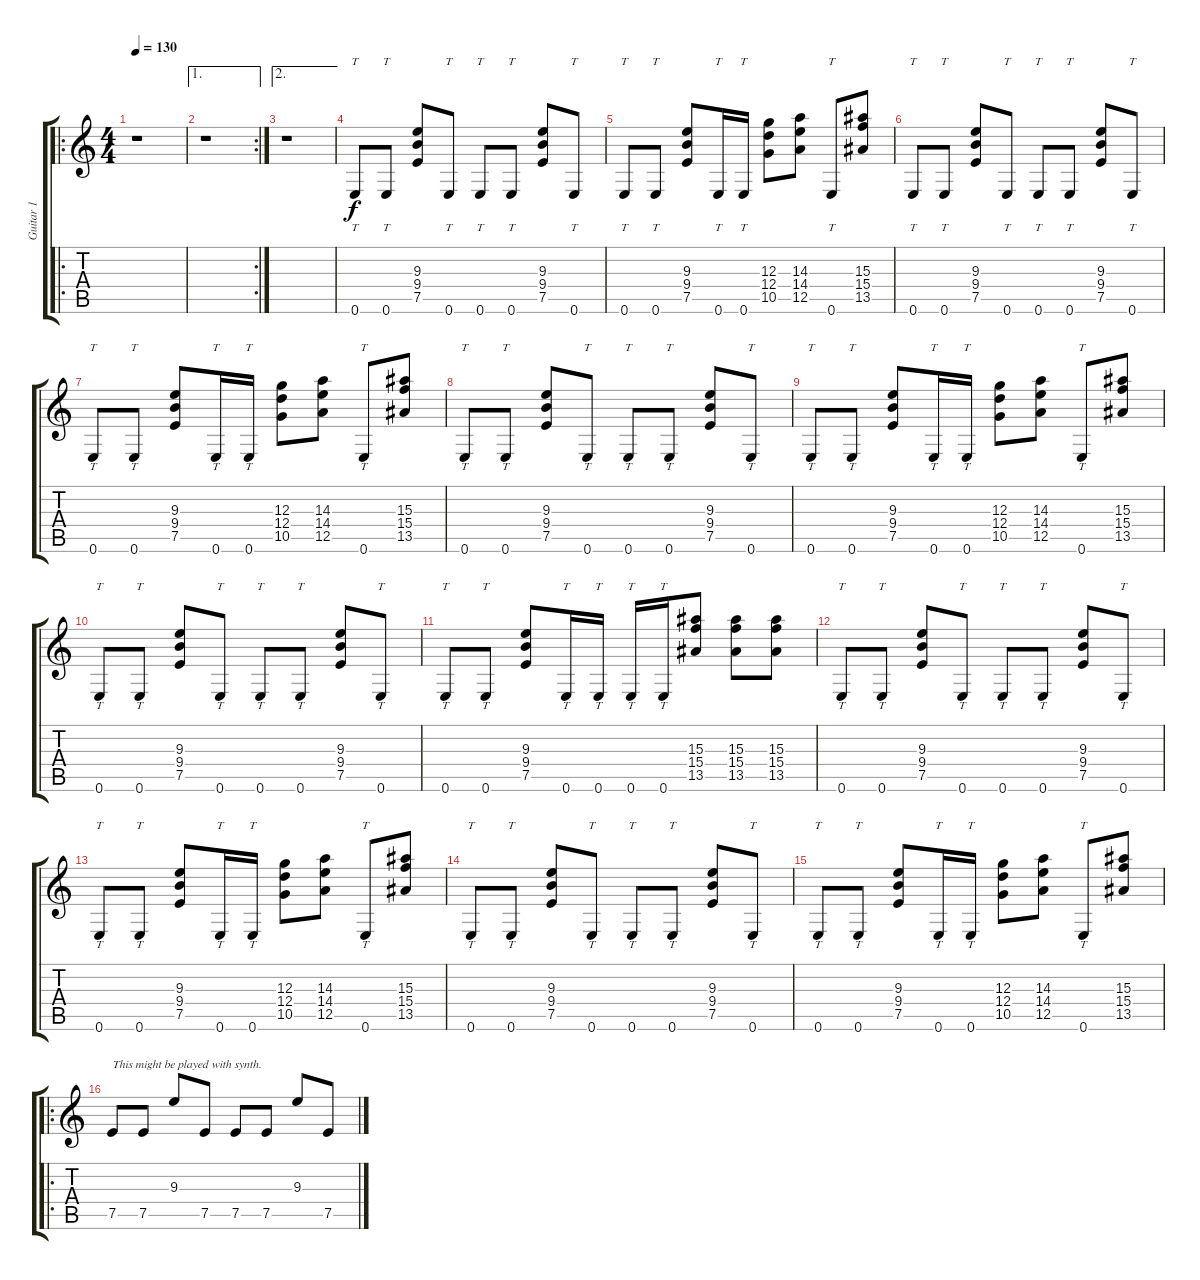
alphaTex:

\track ("Guitar 1" "Guitar 1") {instrument distortionguitar}
\staff {score tabs}
\tuning (E4 B3 G3 D3 A2 E2) {hide}
\ro
\ts (4 4)
\tempo 130
\clef g2
\ks c
r.1{dy f instrument distortionguitar} |
\ae 1
\rc 2
r.1 |
\ae 2
r.1 |
0.6.8{tt} 0.6.8{tt} (9.3 9.4 7.5).8 0.6.8{tt} 0.6.8{tt} 0.6.8{tt} (9.3 9.4 7.5).8 0.6.8{tt} |
0.6.8{tt} 0.6.8{tt} (9.3 9.4 7.5).8 0.6.16{tt} 0.6.16{tt} (12.3 12.4 10.5).8 (14.3 14.4 12.5).8 0.6.8{tt} (15.3 15.4 13.5).8 |
0.6.8{tt} 0.6.8{tt} (9.3 9.4 7.5).8 0.6.8{tt} 0.6.8{tt} 0.6.8{tt} (9.3 9.4 7.5).8 0.6.8{tt} |
0.6.8{tt} 0.6.8{tt} (9.3 9.4 7.5).8 0.6.16{tt} 0.6.16{tt} (12.3 12.4 10.5).8 (14.3 14.4 12.5).8 0.6.8{tt} (15.3 15.4 13.5).8 |
0.6.8{tt} 0.6.8{tt} (9.3 9.4 7.5).8 0.6.8{tt} 0.6.8{tt} 0.6.8{tt} (9.3 9.4 7.5).8 0.6.8{tt} |
0.6.8{tt} 0.6.8{tt} (9.3 9.4 7.5).8 0.6.16{tt} 0.6.16{tt} (12.3 12.4 10.5).8 (14.3 14.4 12.5).8 0.6.8{tt} (15.3 15.4 13.5).8 |
0.6.8{tt} 0.6.8{tt} (9.3 9.4 7.5).8 0.6.8{tt} 0.6.8{tt} 0.6.8{tt} (9.3 9.4 7.5).8 0.6.8{tt} |
0.6.8{tt} 0.6.8{tt} (9.3 9.4 7.5).8 0.6.16{tt} 0.6.16{tt} 0.6.16{tt} 0.6.16{tt} (15.3 15.4 13.5).8 (15.3 15.4 13.5).8 (15.3 15.4 13.5).8 |
0.6.8{tt} 0.6.8{tt} (9.3 9.4 7.5).8 0.6.8{tt} 0.6.8{tt} 0.6.8{tt} (9.3 9.4 7.5).8 0.6.8{tt} |
0.6.8{tt} 0.6.8{tt} (9.3 9.4 7.5).8 0.6.16{tt} 0.6.16{tt} (12.3 12.4 10.5).8 (14.3 14.4 12.5).8 0.6.8{tt} (15.3 15.4 13.5).8 |
0.6.8{tt} 0.6.8{tt} (9.3 9.4 7.5).8 0.6.8{tt} 0.6.8{tt} 0.6.8{tt} (9.3 9.4 7.5).8 0.6.8{tt} |
0.6.8{tt} 0.6.8{tt} (9.3 9.4 7.5).8 0.6.16{tt} 0.6.16{tt} (12.3 12.4 10.5).8 (14.3 14.4 12.5).8 0.6.8{tt} (15.3 15.4 13.5).8 |
\ro
7.5.8{txt "This might be played with synth." volume 5 instrument overdrivenguitar} 7.5.8 9.3.8 7.5.8 7.5.8 7.5.8 9.3.8 7.5.8
